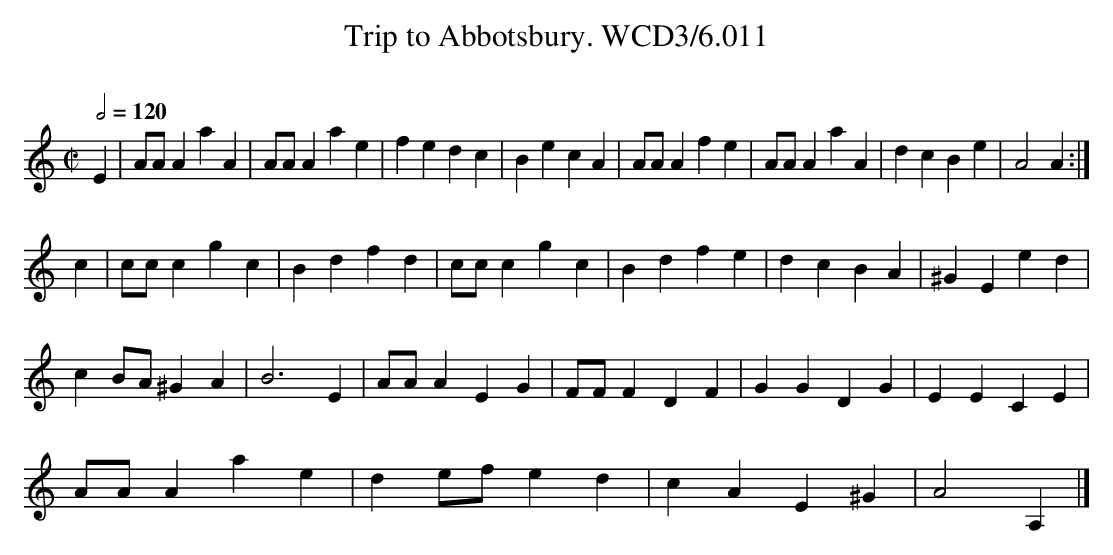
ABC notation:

X:1
T:Trip to Abbotsbury. WCD3/6.011
O:
M:C|
L:1/4
Q:1/2=120
K:Am
E|A/A/ A a A|A/A/ A ae|fedc|BecA|A/A/ A fe|A/A/ A a A|dcBe|A2 A:|
c|c/c/ cgc|Bdfd|c/c/ cgc|Bdfe|dcBA|^GEed|
c B/A/ ^G A|B3 E|A/A/ AEG|F/F/ FDF|GGDG|EECE|
A/A/ Aae|d e/f/ ed|cAE^G|A2 A,|]
